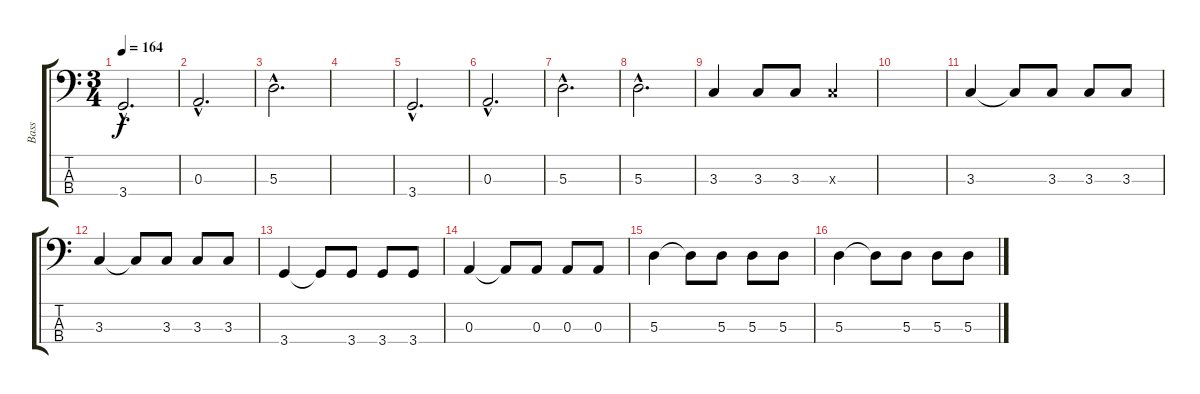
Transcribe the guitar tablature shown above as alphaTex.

\track ("Bass" "Bass") {instrument fretlessbass}
\staff {score tabs}
\tuning (G2 D2 A1 E1) {hide}
\ts (3 4)
\tempo 164
\clef f4
\ks c
3.4{hac}.2{d dy f} |
0.3{hac}.2{d} |
5.3{hac}.2{d} |
|
3.4{hac}.2{d} |
0.3{hac}.2{d} |
5.3{hac}.2{d} |
5.3{hac}.2{d} |
3.3.4 3.3.8 3.3.8 3.3{x}.4 |
|
3.3.4{volume 13} 3.3{t}.8 3.3.8 3.3.8 3.3.8 |
3.3.4 3.3{t}.8 3.3.8 3.3.8 3.3.8 |
3.4.4 3.4{t}.8 3.4.8 3.4.8 3.4.8 |
0.3.4 0.3{t}.8 0.3.8 0.3.8 0.3.8 |
5.3.4 5.3{t}.8 5.3.8 5.3.8 5.3.8 |
5.3.4 5.3{t}.8 5.3.8 5.3.8 5.3.8
